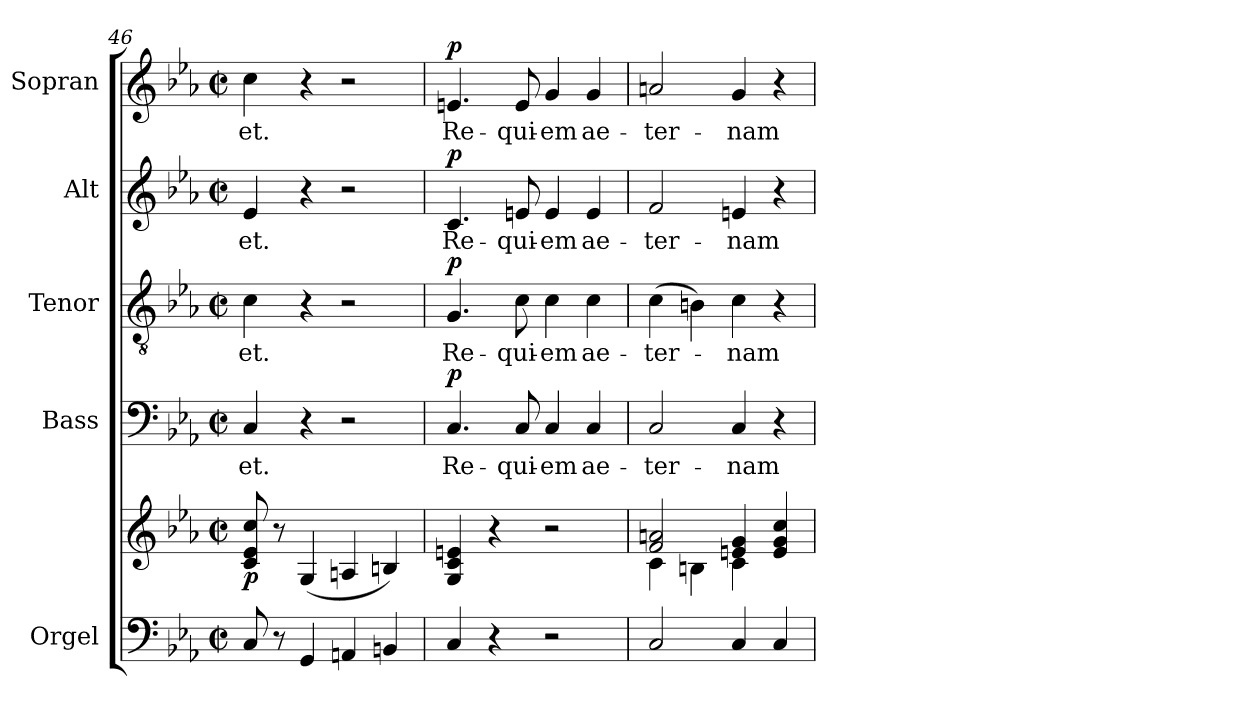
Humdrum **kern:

**kern	**kern	**dynam	**kern	**text	**dynam	**kern	**text	**dynam	**kern	**text	**dynam	**kern	**text	**dynam
*part5	*part5	*part5	*part4	*part4	*part4	*part3	*part3	*part3	*part2	*part2	*part2	*part1	*part1	*part1
*staff6	*staff5	*staff5/6	*staff4	*staff4	*staff4	*staff3	*staff3	*staff3	*staff2	*staff2	*staff2	*staff1	*staff1	*staff1
*I"Orgel	*	*	*I"Bass	*	*	*I"Tenor	*	*	*I"Alt	*	*	*I"Sopran	*	*
*I'Org.	*	*	*I'B.	*	*	*I'T.	*	*	*I'A.	*	*	*I'S.	*	*
*clefF4	*clefG2	*	*clefF4	*	*	*clefGv2	*	*	*clefG2	*	*	*clefG2	*	*
*k[b-e-a-]	*k[b-e-a-]	*	*k[b-e-a-]	*	*	*k[b-e-a-]	*	*	*k[b-e-a-]	*	*	*k[b-e-a-]	*	*
*E-:	*E-:	*	*E-:	*	*	*E-:	*	*	*E-:	*	*	*E-:	*	*
*M2/2	*M2/2	*	*M2/2	*	*	*M2/2	*	*	*M2/2	*	*	*M2/2	*	*
*met(c|)	*met(c|)	*	*met(c|)	*	*	*met(c|)	*	*	*met(c|)	*	*	*met(c|)	*	*
=46	=46	=46	=46	=46	=46	=46	=46	=46	=46	=46	=46	=46	=46	=46
!	!	!LO:DY:b	!	!LO:LY:b	!	!	!LO:LY:b	!	!	!LO:LY:b	!	!	!LO:LY:b	!
8C/	8c/ 8e-/ 8cc/	p	4C/	-et.	.	4c\	-et.	.	4e-/	-et.	.	4cc\	-et.	.
8r	8r	.	.	.	.	.	.	.	.	.	.	.	.	.
4GG/	(<4G/	.	4r	.	.	4r	.	.	4r	.	.	4r	.	.
4AAn/	4An/	.	2r	.	.	2r	.	.	2r	.	.	2r	.	.
4BBn/	4Bn/)	.	.	.	.	.	.	.	.	.	.	.	.	.
=47	=47	=47	=47	=47	=47	=47	=47	=47	=47	=47	=47	=47	=47	=47
!	!	!	!	!LO:LY:b	!LO:DY:a	!	!LO:LY:b	!LO:DY:a	!	!LO:LY:b	!LO:DY:a	!	!LO:LY:b	!LO:DY:a
4C/	4G/ 4c/ 4en/	.	4.C/	Re-	p	4.G/	Re-	p	4.c/	Re-	p	4.en/	Re-	p
4r	4r	.	.	.	.	.	.	.	.	.	.	.	.	.
!	!	!	!	!LO:LY:b	!	!	!LO:LY:b	!	!	!LO:LY:b	!	!	!LO:LY:b	!
.	.	.	8C/	-qui-	.	8c\	-qui-	.	8en/	-qui-	.	8e/	-qui-	.
!	!	!	!	!LO:LY:b	!	!	!LO:LY:b	!	!	!LO:LY:b	!	!	!LO:LY:b	!
2r	2r	.	4C/	-em	.	4c\	-em	.	4e/	-em	.	4g/	-em	.
!	!	!	!	!LO:LY:b	!	!	!LO:LY:b	!	!	!LO:LY:b	!	!	!LO:LY:b	!
.	.	.	4C/	ae-	.	4c\	ae-	.	4e/	ae-	.	4g/	ae-	.
=48	=48	=48	=48	=48	=48	=48	=48	=48	=48	=48	=48	=48	=48	=48
*	*^	*	*	*	*	*	*	*	*	*	*	*	*	*
!	!	!	!	!	!LO:LY:b	!	!	!LO:LY:b	!	!	!LO:LY:b	!	!	!LO:LY:b	!
2C/	2f/ 2an/	4c\	.	2C/	-ter-	.	(>4c\	-ter-	.	2f/	-ter-	.	2an/	-ter-	.
.	.	4Bn\	.	.	.	.	4Bn\)	.	.	.	.	.	.	.	.
!	!	!	!	!	!LO:LY:b	!	!	!LO:LY:b	!	!	!LO:LY:b	!	!	!LO:LY:b	!
4C/	4en/ 4g/	4c\	.	4C/	-nam	.	4c\	-nam	.	4en/	-nam	.	4g/	-nam	.
4C/	4e/ 4g/ 4cc/	4ryy	.	4r	.	.	4r	.	.	4r	.	.	4r	.	.
*	*v	*v	*	*	*	*	*	*	*	*	*	*	*	*	*
=	=	=	=	=	=	=	=	=	=	=	=	=	=	=
*-	*-	*-	*-	*-	*-	*-	*-	*-	*-	*-	*-	*-	*-	*-
